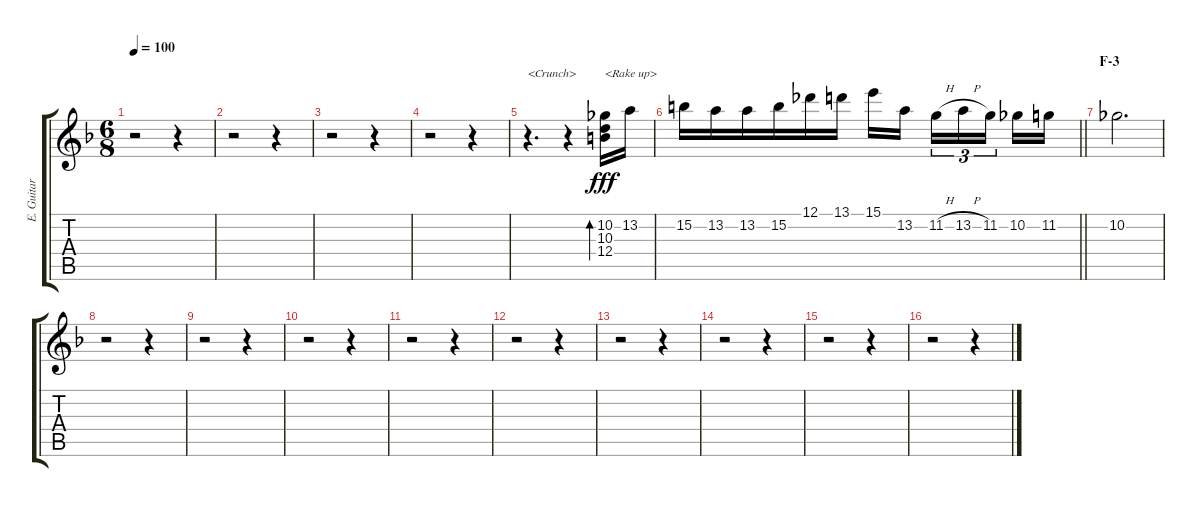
\track ("E. Guitar III" "E. Guitar ") {instrument overdrivenguitar}
\staff {score tabs}
\tuning (Db4 Ab3 E3 B2 Gb2 B1) {hide}
\ts (6 8)
\tempo 100
\clef g2
\ks f
r.2{dy fff} r.4 |
r.2 r.4 |
r.2 r.4 |
r.2 r.4 |
r.4{d txt "<Crunch>"} r.4 (10.2 10.3 12.4).16{bd 480 txt "<Rake up>"} 13.2.16 |
\barLineRight lightlight
15.2.16 13.2.16 13.2.16 15.2.16 12.1.16 13.1.16 15.1.16 13.2.16{beam splitsecondary} 11.2{h}.16{tu (3 2)} 13.2{h}.16{tu (3 2)} 11.2.16{tu (3 2) beam splitsecondary} 10.2.16 11.2.16 |
\section ("" "F-3")
10.2.2{d} |
r.2 r.4 |
r.2 r.4 |
r.2 r.4 |
r.2 r.4 |
r.2 r.4 |
r.2 r.4 |
r.2 r.4 |
r.2 r.4 |
r.2 r.4
